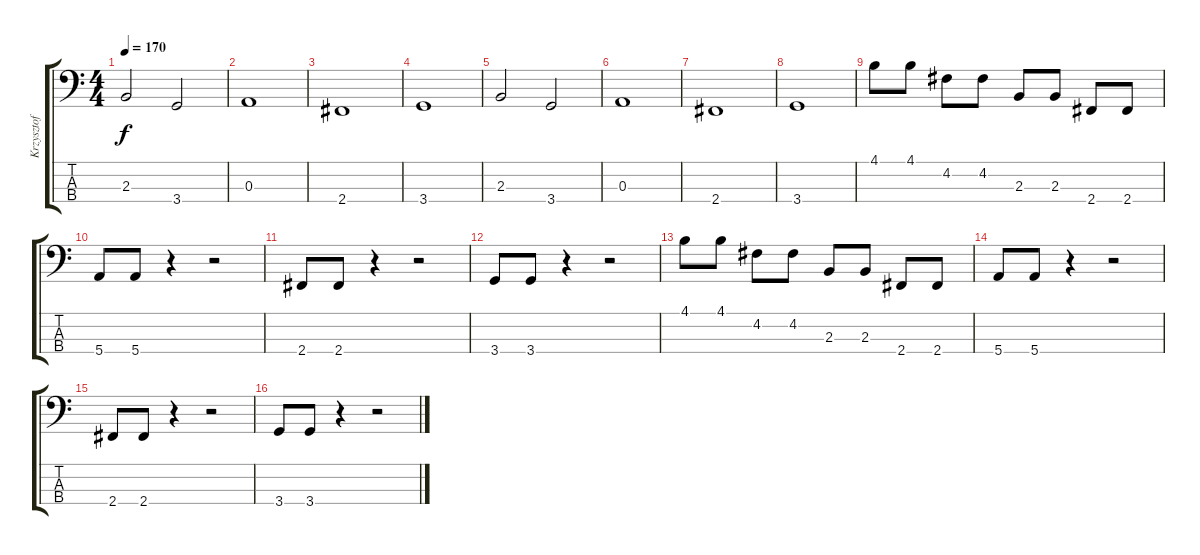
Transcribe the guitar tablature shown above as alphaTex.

\track ("Krzysztof Kieliszkiewicz" "Krzysztof ") {instrument acousticbass}
\staff {score tabs}
\tuning (G2 D2 A1 E1) {hide}
\ts (4 4)
\tempo 170
\clef f4
\ks c
2.3.2{dy f} 3.4.2 |
0.3.1 |
2.4.1 |
3.4.1 |
2.3.2 3.4.2 |
0.3.1 |
2.4.1 |
3.4.1 |
4.1.8 4.1.8 4.2.8 4.2.8 2.3.8 2.3.8 2.4.8 2.4.8 |
5.4.8 5.4.8 r.4 r.2 |
2.4.8 2.4.8 r.4 r.2 |
3.4.8 3.4.8 r.4 r.2 |
4.1.8 4.1.8 4.2.8 4.2.8 2.3.8 2.3.8 2.4.8 2.4.8 |
5.4.8 5.4.8 r.4 r.2 |
2.4.8 2.4.8 r.4 r.2 |
3.4.8 3.4.8 r.4 r.2
